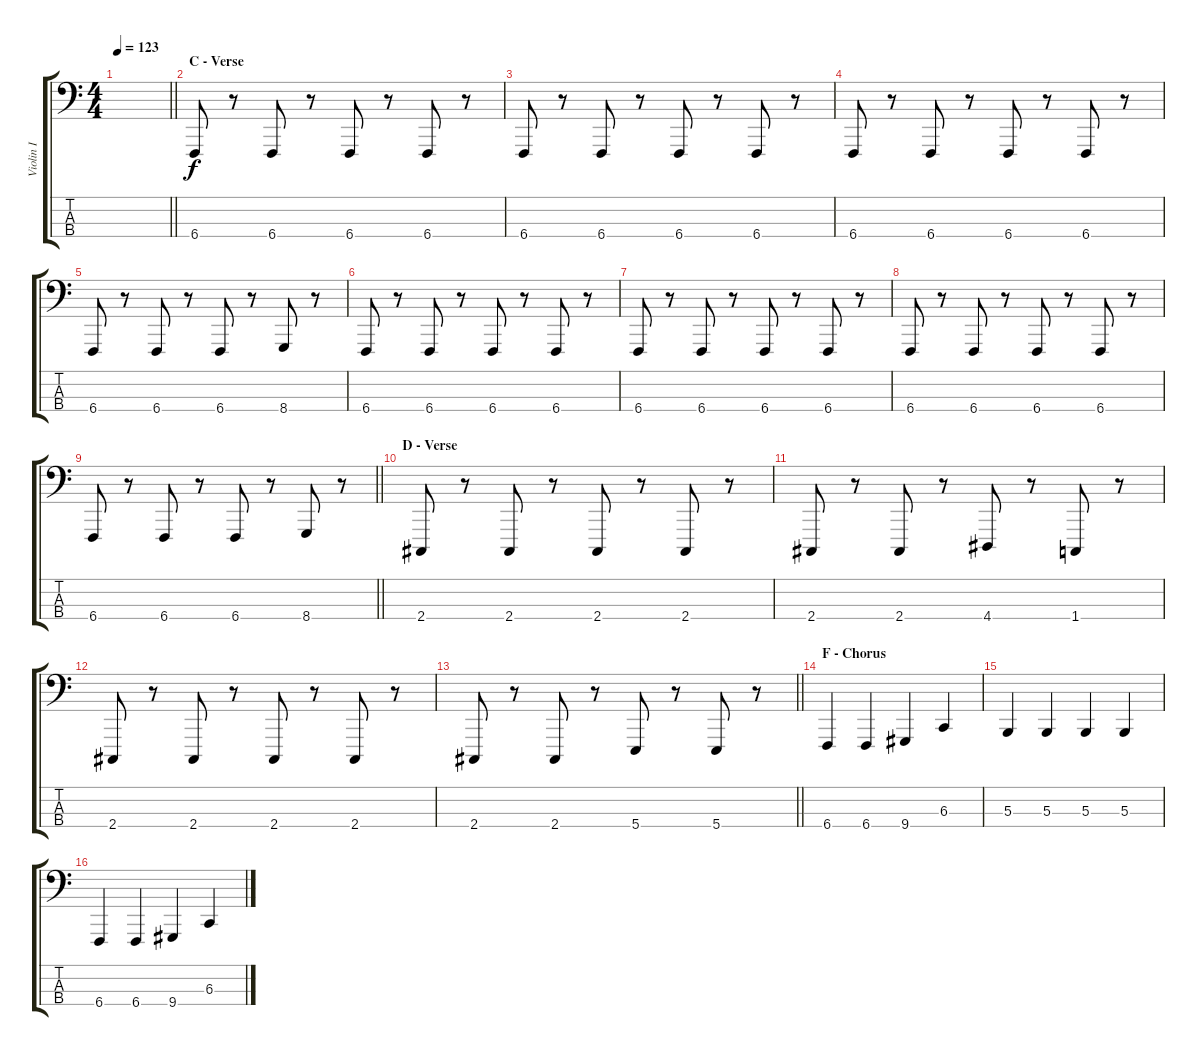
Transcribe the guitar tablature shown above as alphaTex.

\track ("Violin I" "Violin I") {instrument cello}
\staff {score tabs}
\tuning (E2 B1 Gb1 B0) {hide}
\ts (4 4)
\tempo 123
\clef f4
\barLineRight lightlight
\ks c
|
\section ("" "C - Verse")
6.4.8 r.8 6.4.8 r.8 6.4.8 r.8 6.4.8 r.8 |
6.4.8 r.8 6.4.8 r.8 6.4.8 r.8 6.4.8 r.8 |
6.4.8 r.8 6.4.8 r.8 6.4.8 r.8 6.4.8 r.8 |
6.4.8 r.8 6.4.8 r.8 6.4.8 r.8 8.4.8 r.8 |
6.4.8 r.8 6.4.8 r.8 6.4.8 r.8 6.4.8 r.8 |
6.4.8 r.8 6.4.8 r.8 6.4.8 r.8 6.4.8 r.8 |
6.4.8 r.8 6.4.8 r.8 6.4.8 r.8 6.4.8 r.8 |
\barLineRight lightlight
6.4.8 r.8 6.4.8 r.8 6.4.8 r.8 8.4.8 r.8 |
\section ("" "D - Verse")
2.4.8 r.8 2.4.8 r.8 2.4.8 r.8 2.4.8 r.8 |
2.4.8 r.8 2.4.8 r.8 4.4.8 r.8 1.4.8 r.8 |
2.4.8 r.8 2.4.8 r.8 2.4.8 r.8 2.4.8 r.8 |
\barLineRight lightlight
2.4.8 r.8 2.4.8 r.8 5.4.8 r.8 5.4.8 r.8 |
\section ("" "F - Chorus")
6.4.4 6.4.4 9.4.4 6.3.4 |
5.3.4 5.3.4 5.3.4 5.3.4 |
6.4.4 6.4.4 9.4.4 6.3.4
